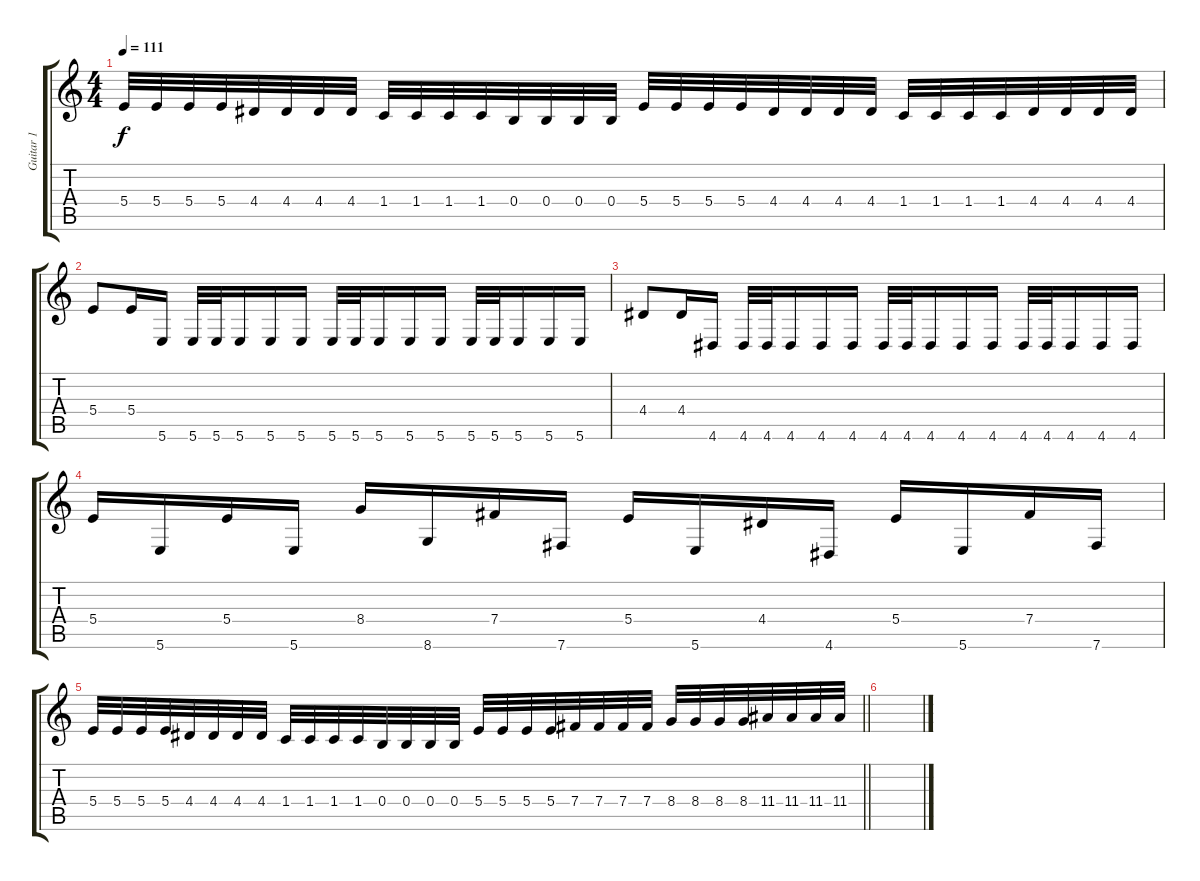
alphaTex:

\track ("Guitar 1" "Guitar 1") {instrument distortionguitar}
\staff {score tabs}
\tuning (Db4 Ab3 E3 B2 Gb2 B1) {hide}
\ts (4 4)
\tempo 111
\clef g2
\ks c
5.4.32{dy f} 5.4.32 5.4.32 5.4.32 4.4.32 4.4.32 4.4.32 4.4.32 1.4.32 1.4.32 1.4.32 1.4.32 0.4.32 0.4.32 0.4.32 0.4.32 5.4.32 5.4.32 5.4.32 5.4.32 4.4.32 4.4.32 4.4.32 4.4.32 1.4.32 1.4.32 1.4.32 1.4.32 4.4.32 4.4.32 4.4.32 4.4.32 |
5.4.8 5.4.16 5.6.16 5.6.32 5.6.32 5.6.16 5.6.16 5.6.16 5.6.32 5.6.32 5.6.16 5.6.16 5.6.16 5.6.32 5.6.32 5.6.16 5.6.16 5.6.16 |
4.4.8 4.4.16 4.6.16 4.6.32 4.6.32 4.6.16 4.6.16 4.6.16 4.6.32 4.6.32 4.6.16 4.6.16 4.6.16 4.6.32 4.6.32 4.6.16 4.6.16 4.6.16 |
5.4.16 5.6.16 5.4.16 5.6.16 8.4.16 8.6.16 7.4.16 7.6.16 5.4.16 5.6.16 4.4.16 4.6.16 5.4.16 5.6.16 7.4.16 7.6.16 |
\barLineRight lightlight
5.4.32 5.4.32 5.4.32 5.4.32 4.4.32 4.4.32 4.4.32 4.4.32 1.4.32 1.4.32 1.4.32 1.4.32 0.4.32 0.4.32 0.4.32 0.4.32 5.4.32 5.4.32 5.4.32 5.4.32 7.4.32 7.4.32 7.4.32 7.4.32 8.4.32 8.4.32 8.4.32 8.4.32 11.4.32 11.4.32 11.4.32 11.4.32 |
\section ("" "")
